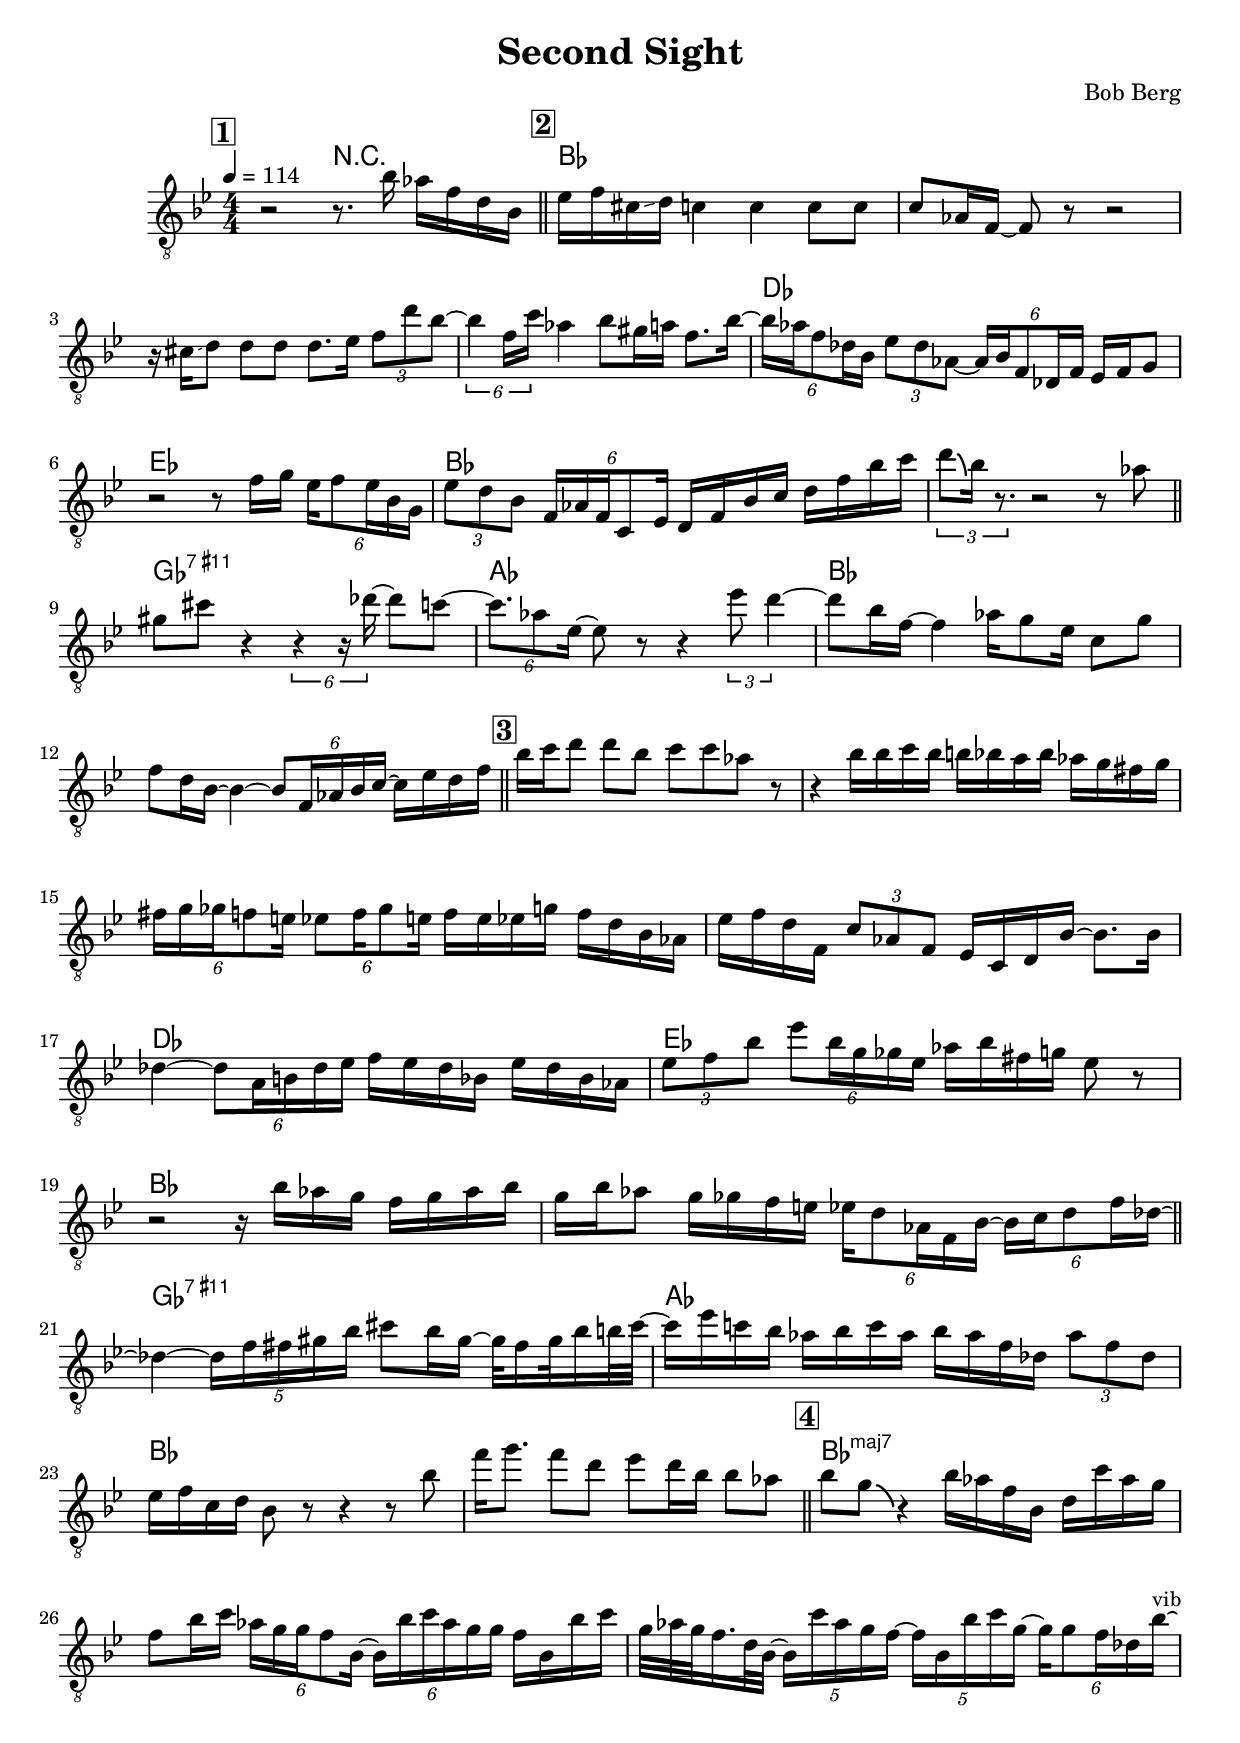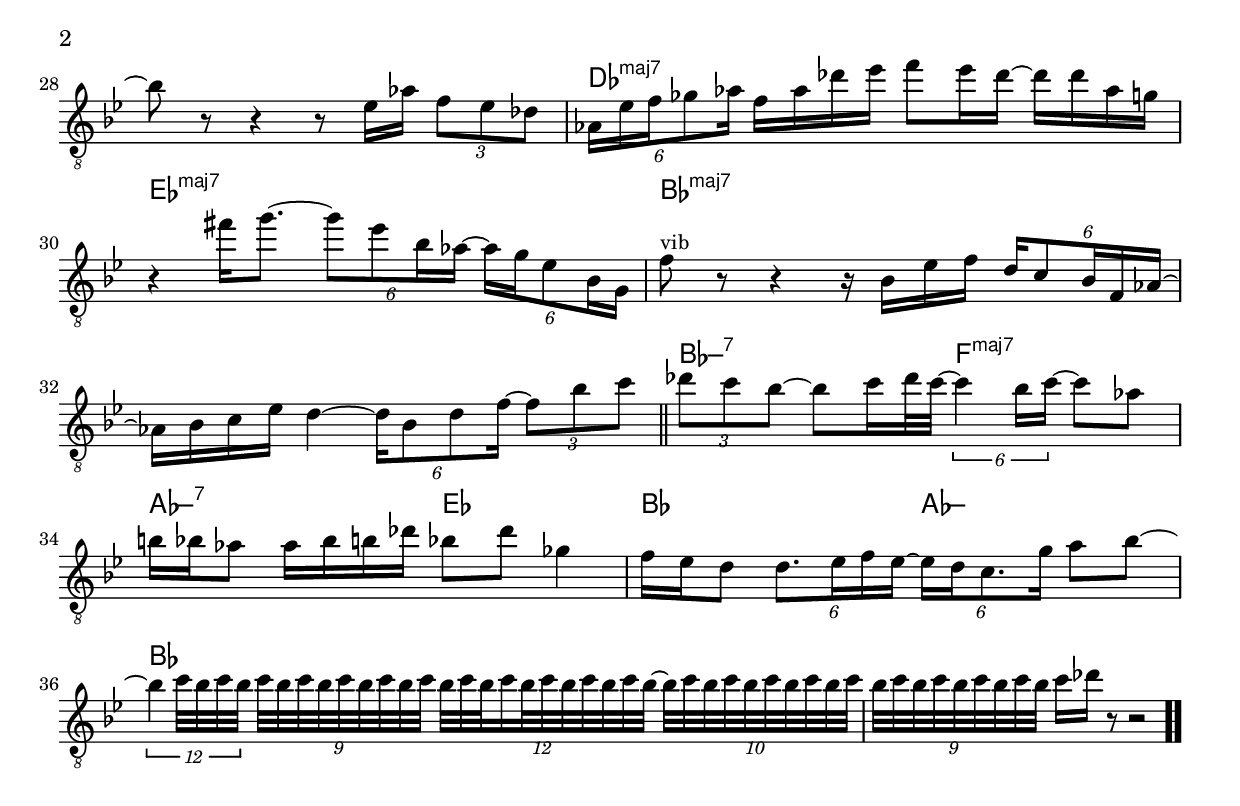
\version "2.13.2"

#(ly:set-option 'point-and-click #f)

\header {
  title = "Second Sight"
  composer = "Bob Berg"
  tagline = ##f
}
global =
{
    \override Staff.TimeSignature #'style = #'()
    \time 4/4
    \clef "treble_8"
    \key bes \major
    \override Rest #'direction = #'0
    \override MultiMeasureRest #'staff-position = #0
}
\score
{
<<
    \transpose c' c'

    \new ChordNames { \chords {
      \set majorSevenSymbol = \markup { "maj7" }
      \set minorChordModifier = \markup { \char ##x2013 }
      | s2 r4 s4 
      | bes1 | s1 | s1 | s1 | des1 | es1 | bes1 | s1 
      | ges1:11+.9 | aes1 | bes1 | s1 | s1 | s1 | s1 | s1 
      | des1 | es1 | bes1 | s1 | ges1:11+.9 | aes1 | bes1 | s1 
      | bes1:maj | s1 | s1 | s1 | des1:maj | es1:maj | bes1:maj | s1 
      | bes2:min7 f2:maj | aes2:min7 es2 | bes2 aes2:min | bes1|
      }
      }

    \new Staff
    <<
    \transpose c' c'

    {
      \global
  		%\override Score.MetronomeMark #'transparent = ##t
  		%\override Score.MetronomeMark #'stencil = ##f
  		
  		\override HorizontalBracket #'direction = #UP
  		\override HorizontalBracket #'bracket-flare = #'(0 . 0)
  		
  		\override TextSpanner #'dash-fraction = #1.0
  		\override TextSpanner #'bound-details #'left #'text = \markup{ \concat{\draw-line #'(0 . -1.0) \draw-line #'(1.0 . 0) }}
  		\override TextSpanner #'bound-details #'right #'text = \markup{ \concat{ \draw-line #'(1.0 . 0) \draw-line #'(0 . -1.0) }}
          \set Score.markFormatter = #format-mark-box-numbers


      \tempo 4 = 114
      \set Score.currentBarNumber = #0
     
      \bar "||" \mark \default r2 r8. bes'16 aes'16 f'16 d'16 bes16 
      \bar "||" \mark \default es'16 f'16 cis'16\glissando  d'16 c'4 c'4 c'8 c'8 
      | c'8 aes16 f16~ f8 r8 r2 
      | r16 cis'16\glissando  d'8 d'8 d'8 d'8. es'16 \tuplet 3/2 {f'8 d''8 bes'8~} 
      | \tuplet 6/4 {bes'4 f'16 c''16} aes'4 bes'8 gis'16 a'16 f'8. bes'16~ 
      | \tuplet 6/4 {bes'16 aes'16 f'8 des'16 bes16} \tuplet 3/2 {es'8 des'8 aes8~} \tuplet 6/4 {aes16 bes16 f8 des16 f16} es16 f16 g8 
      | r2 r8 f'16 g'16 \tuplet 6/4 {es'16 f'8 es'16 bes16 g16} 
      | \tuplet 3/2 {es'8 d'8 bes8} \tuplet 6/4 {f16 aes16 f16 c8 es16} d16 f16 bes16 c'16 d'16 f'16 bes'16 c''16 
      | \tuplet 3/2 {d''8\bendAfter #-4  bes'16 r8.} r2 r8 aes'8 
      \bar "||" gis'8 cis''8 r4 \tuplet 6/4 {r4 r16 des''16~} des''8 c''8~ 
      | \tuplet 6/4 {c''8. aes'8 es'16~} es'8 r8 r4 \tuplet 3/2 {es''8 d''4~} 
      | d''8 bes'16 f'16~ f'4 aes'16 g'8 es'16 c'8 g'8 
      | f'8 d'16 bes16~ bes4~ \tuplet 6/4 {bes8 f16 aes16 bes16 c'16~} c'16 es'16 d'16 f'16 
      \bar "||" \mark \default bes'16 c''16 d''8 d''8 bes'8 c''8 c''8 aes'8 r8 
      | r4 bes'16 bes'16 c''16 bes'16 b'16 bes'16 a'16 bes'16 aes'16 g'16 fis'16 g'16 
      | \tuplet 6/4 {fis'16 g'16 ges'16 f'8 e'16} \tuplet 6/4 {es'8 f'16 ges'8 e'16} f'16 e'16 es'16 g'16 f'16 d'16 bes16 aes16 
      | es'16 f'16 d'16 f16 \tuplet 3/2 {c'8 aes8 f8} es16 c16 d16 bes16~ bes8. bes16 
      | des'4~ \tuplet 6/4 {des'8 a16 b16 des'16 es'16} f'16 es'16 des'16 bes16 es'16 des'16 bes16 aes16 
      | \tuplet 3/2 {es'8 f'8 bes'8} \tuplet 6/4 {es''8 bes'16 g'16 ges'16 es'16} aes'16 bes'16 fis'16 g'16 es'8 r8 
      | r2 r16 bes'16 aes'16 g'16 f'16 g'16 aes'16 bes'16 
      | g'16 bes'16 aes'8 g'16 ges'16 f'16 e'16 \tuplet 6/4 {es'16 d'8 aes16 f16 bes16~} \tuplet 6/4 {bes16 c'16 d'8 f'16 des'16~} 
      \bar "||" des'4~ \tuplet 5/4 {des'16 f'16 fis'16 gis'16 bes'16} cis''8 bes'16 gis'16~ gis'32 fis'16 gis'32 bes'16 b'32 cis''32~ 
      | cis''16 es''16 c''16 bes'16 aes'16 bes'16 c''16 aes'16 bes'16 aes'16 f'16 des'16 \tuplet 3/2 {aes'8 f'8 des'8} 
      | es'16 f'16 c'16 d'16 bes8 r8 r4 r8 bes'8 
      | f''16 g''8. f''8 d''8 es''8 d''16 bes'16 bes'8 aes'8 
      \bar "||" \mark \default bes'8 g'8\bendAfter #-4  r4 bes'16 aes'16 f'16 bes16 d'16 c''16 aes'16 g'16 
      | f'8 bes'16 c''16 \tuplet 6/4 {aes'16 g'16 g'16 f'8 bes16~} \tuplet 6/4 {bes16 bes'16 c''16 aes'16 g'16 g'16} f'16 bes16 bes'16 c''16 
      | g'32 aes'32 g'32 f'16. d'32 bes32~ \tuplet 5/4 {bes16 c''16 aes'16 g'16 f'16~} \tuplet 5/4 {f'16 bes16 bes'16 c''16 g'16~} \tuplet 6/4 {g'16 g'8 f'16 des'16 bes'16~^\markup{\left-align \small vib}} 
      | bes'8 r8 r4 r8 es'16 aes'16 \tuplet 3/2 {f'8 es'8 des'8} 
      | \tuplet 6/4 {aes16 es'16 f'16 ges'8 aes'16} f'16 aes'16 des''16 es''16 f''8 es''16 des''16~ des''16 des''16 aes'16 g'16 
      | r4 fis''16 g''8.~ \tuplet 6/4 {g''8 es''8 bes'16 aes'16~} \tuplet 6/4 {aes'16 g'16 es'8 bes16 g16} 
      | f'8^\markup{\left-align \small vib} r8 r4 r16 bes16 es'16 f'16 \tuplet 6/4 {d'16 c'8 bes16 f16 aes16~} 
      | aes16 bes16 c'16 es'16 d'4~ \tuplet 6/4 {d'16 bes8 d'8 f'16~} \tuplet 3/2 {f'8 bes'8 c''8} 
      \bar "||" \tuplet 3/2 {des''8 c''8 bes'8~} bes'8 c''16 des''32 c''32~ \tuplet 6/4 {c''4 bes'16 c''16~} c''8 aes'8 
      | b'16 bes'16 aes'8 aes'16 bes'16 b'16 des''16 bes'8 des''8 ges'4 
      | f'16 es'16 d'8 \tuplet 6/4 {d'8. es'16 f'16 es'16~} \tuplet 6/4 {es'16 d'16 c'8. g'16} a'8 bes'8~ 
      | \tuplet 12/8 {bes'4 c''32 bes'32 c''32 bes'32} \tuplet 9/8 {c''32 bes'32 c''32 bes'32 c''32 bes'32 c''32 bes'32 c''32} \tuplet 12/8 {bes'32 c''32 bes'32 c''16 bes'32 c''32 bes'32 c''32 bes'32 c''32 bes'32~} \tuplet 10/8 {bes'32 c''32 bes'32 c''32 bes'32 c''32 bes'32 c''32 bes'32 c''32} 
      | \tuplet 9/8 {bes'32 c''32 bes'32 c''32 bes'32 c''32 bes'32 c''32 bes'32} c''16 des''16 r8 r2\bar  ".."
    }
    >>
>>    
}
